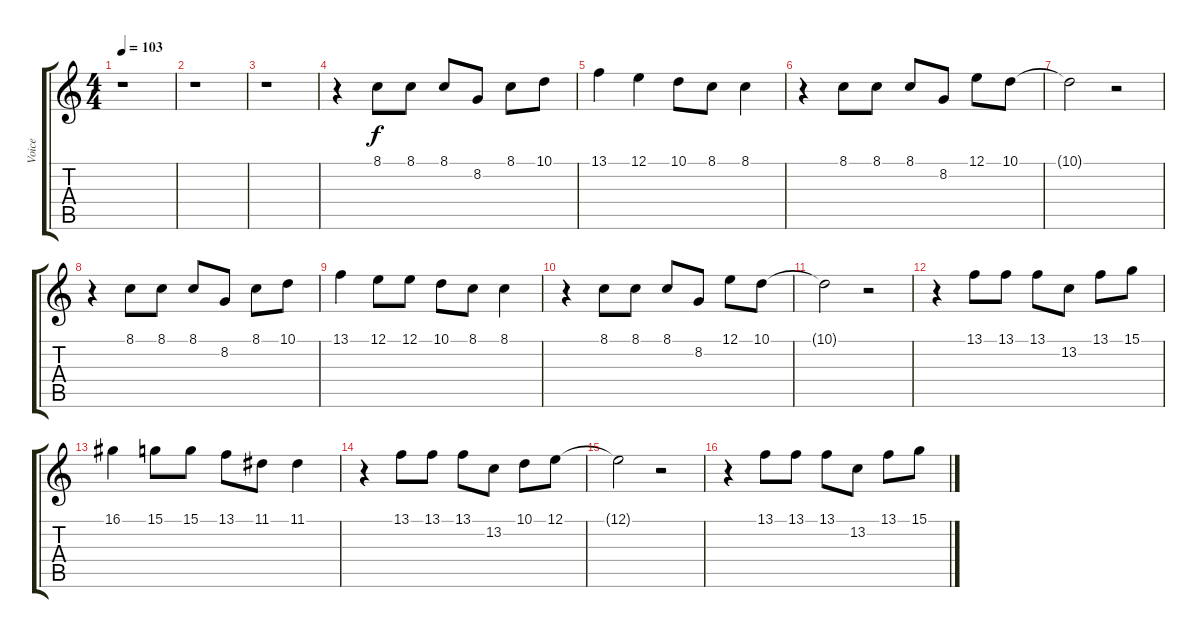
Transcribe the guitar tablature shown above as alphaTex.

\track ("Voice" "Voice") {instrument synthvoice}
\staff {score tabs}
\tuning (E4 B3 G3 D3 A2 E2) {hide}
\ts (4 4)
\tempo 103
\clef g2
\ks c
r.1{dy f} |
r.1 |
r.1 |
r.4 8.1.8 8.1.8 8.1.8 8.2.8 8.1.8 10.1.8 |
13.1.4 12.1.4 10.1.8 8.1.8 8.1.4 |
r.4 8.1.8 8.1.8 8.1.8 8.2.8 12.1.8 10.1.8 |
10.1{t}.2 r.2 |
r.4 8.1.8 8.1.8 8.1.8 8.2.8 8.1.8 10.1.8 |
13.1.4 12.1.8 12.1.8 10.1.8 8.1.8 8.1.4 |
r.4 8.1.8 8.1.8 8.1.8 8.2.8 12.1.8 10.1.8 |
10.1{t}.2 r.2 |
r.4 13.1.8 13.1.8 13.1.8 13.2.8 13.1.8 15.1.8 |
16.1.4 15.1.8 15.1.8 13.1.8 11.1.8 11.1.4 |
r.4 13.1.8 13.1.8 13.1.8 13.2.8 10.1.8 12.1.8 |
12.1{t}.2 r.2 |
r.4 13.1.8 13.1.8 13.1.8 13.2.8 13.1.8 15.1.8
